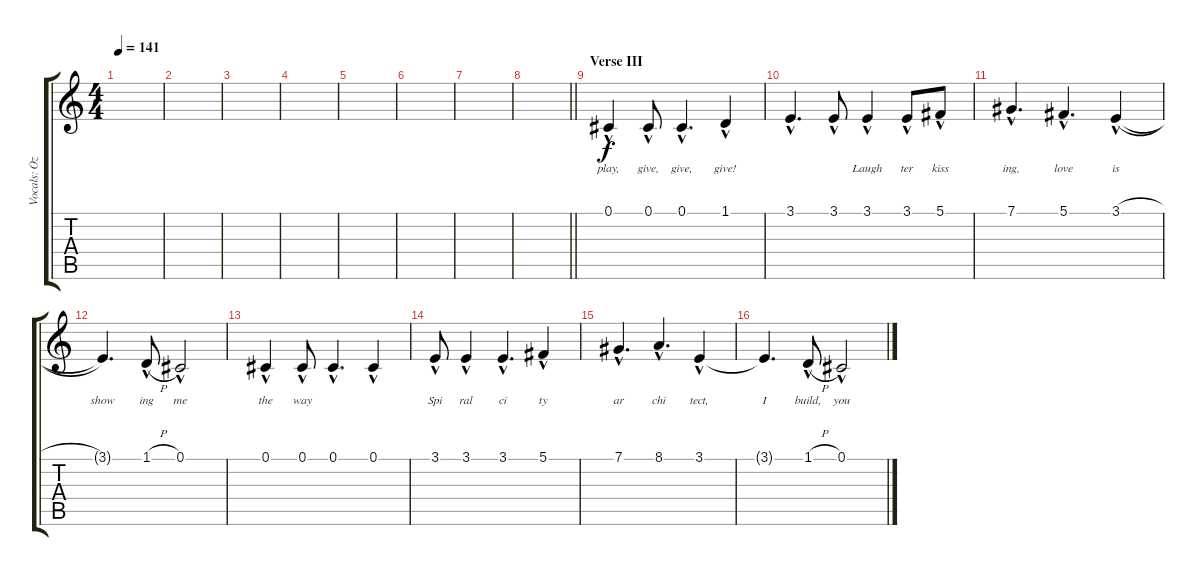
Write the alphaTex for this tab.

\track ("Vocals: Ozzy" "Vocals: Oz") {instrument lead2sawtooth}
\staff {score tabs}
\tuning (Db4 Ab3 E3 B2 Gb2 Db2) {hide}
\ts (4 4)
\tempo 141
\clef g2
\ks c
|
|
|
|
|
|
|
\barLineRight lightlight
|
\section ("" "Verse III")
0.1{hac}.4{lyrics (0 "play,") lyrics (1 "") lyrics (2 "") lyrics (3 "") lyrics (4 "")} 0.1{hac}.8{lyrics (0 "give,") lyrics (1 "") lyrics (2 "") lyrics (3 "") lyrics (4 "")} 0.1{hac}.4{d lyrics (0 "give,") lyrics (1 "") lyrics (2 "") lyrics (3 "") lyrics (4 "")} 1.1{hac}.4{lyrics (0 "give!") lyrics (1 "") lyrics (2 "") lyrics (3 "") lyrics (4 "")} |
3.1{hac}.4{d lyrics (0 "") lyrics (1 "") lyrics (2 "") lyrics (3 "") lyrics (4 "")} 3.1{hac}.8{lyrics (0 "") lyrics (1 "") lyrics (2 "") lyrics (3 "") lyrics (4 "")} 3.1{hac}.4{lyrics (0 "Laugh") lyrics (1 "") lyrics (2 "") lyrics (3 "") lyrics (4 "")} 3.1{hac}.8{lyrics (0 "ter") lyrics (1 "") lyrics (2 "") lyrics (3 "") lyrics (4 "")} 5.1{hac}.8{lyrics (0 "kiss") lyrics (1 "") lyrics (2 "") lyrics (3 "") lyrics (4 "")} |
7.1{hac}.4{d lyrics (0 "ing,") lyrics (1 "") lyrics (2 "") lyrics (3 "") lyrics (4 "")} 5.1{hac}.4{d lyrics (0 "love") lyrics (1 "") lyrics (2 "") lyrics (3 "") lyrics (4 "")} 3.1{h hac}.4{lyrics (0 "is") lyrics (1 "") lyrics (2 "") lyrics (3 "") lyrics (4 "")} |
3.1{t}.4{d lyrics (0 "show") lyrics (1 "") lyrics (2 "") lyrics (3 "") lyrics (4 "")} 1.1{h hac}.8{lyrics (0 "ing") lyrics (1 "") lyrics (2 "") lyrics (3 "") lyrics (4 "")} 0.1{hac}.2{lyrics (0 "me") lyrics (1 "") lyrics (2 "") lyrics (3 "") lyrics (4 "")} |
0.1{hac}.4{lyrics (0 "the") lyrics (1 "") lyrics (2 "") lyrics (3 "") lyrics (4 "")} 0.1{hac}.8{lyrics (0 "way") lyrics (1 "") lyrics (2 "") lyrics (3 "") lyrics (4 "")} 0.1{hac}.4{d lyrics (0 "") lyrics (1 "") lyrics (2 "") lyrics (3 "") lyrics (4 "")} 0.1{hac}.4{lyrics (0 "") lyrics (1 "") lyrics (2 "") lyrics (3 "") lyrics (4 "")} |
3.1{hac}.8{lyrics (0 "Spi") lyrics (1 "") lyrics (2 "") lyrics (3 "") lyrics (4 "")} 3.1{hac}.4{lyrics (0 "ral") lyrics (1 "") lyrics (2 "") lyrics (3 "") lyrics (4 "")} 3.1{hac}.4{d lyrics (0 "ci") lyrics (1 "") lyrics (2 "") lyrics (3 "") lyrics (4 "")} 5.1{hac}.4{lyrics (0 "ty") lyrics (1 "") lyrics (2 "") lyrics (3 "") lyrics (4 "")} |
7.1{hac}.4{d lyrics (0 "ar") lyrics (1 "") lyrics (2 "") lyrics (3 "") lyrics (4 "")} 8.1{hac}.4{d lyrics (0 "chi") lyrics (1 "") lyrics (2 "") lyrics (3 "") lyrics (4 "")} 3.1{hac}.4{lyrics (0 "tect,") lyrics (1 "") lyrics (2 "") lyrics (3 "") lyrics (4 "")} |
3.1{t}.4{d lyrics (0 "I") lyrics (1 "") lyrics (2 "") lyrics (3 "") lyrics (4 "")} 1.1{h hac}.8{lyrics (0 "build,") lyrics (1 "") lyrics (2 "") lyrics (3 "") lyrics (4 "")} 0.1{hac}.2{lyrics (0 "you") lyrics (1 "") lyrics (2 "") lyrics (3 "") lyrics (4 "")}
